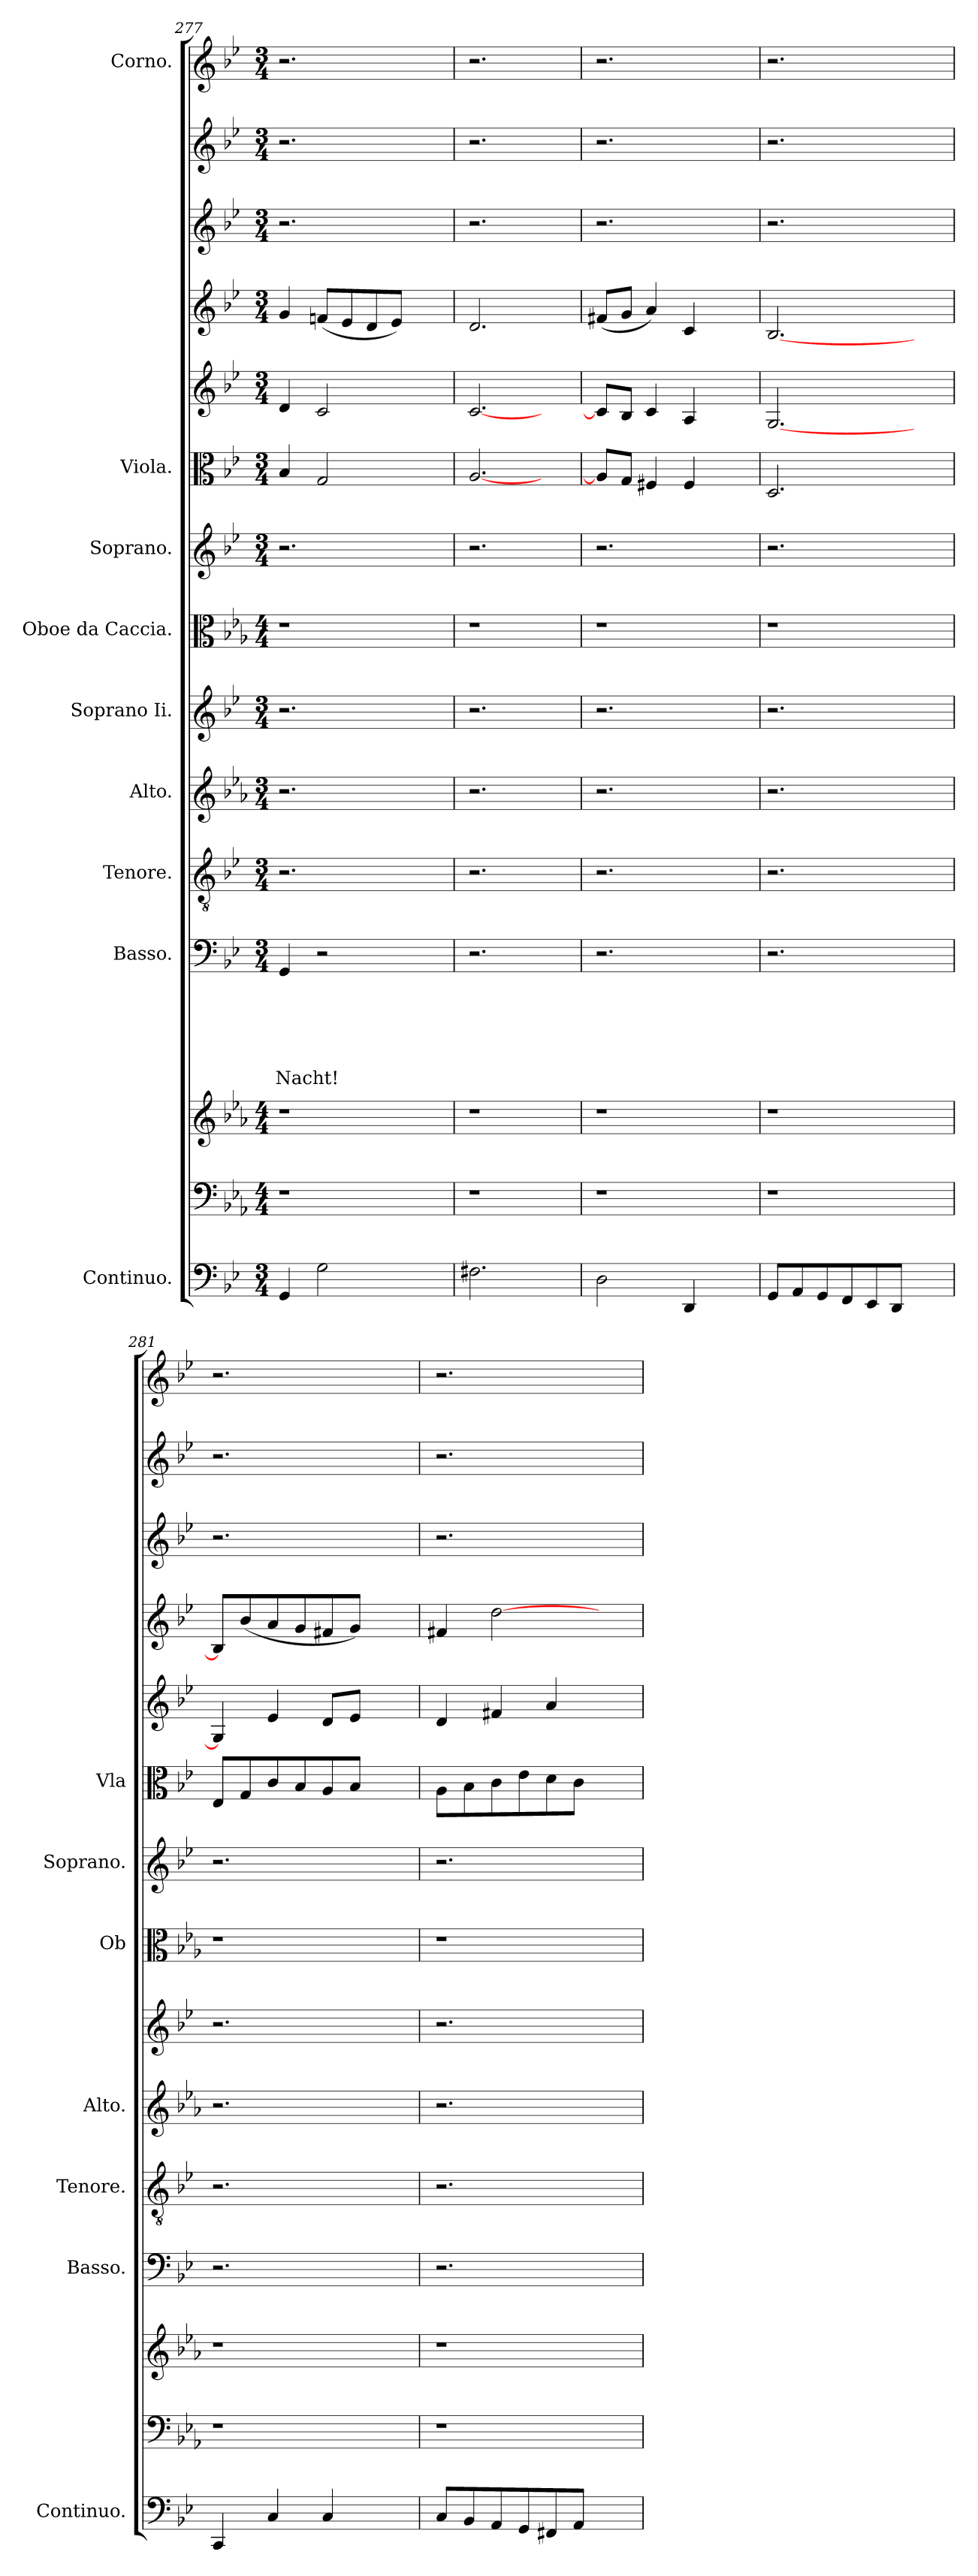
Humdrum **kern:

**kern	**kern	**kern	**kern	**text	**text	**text	**text	**text	**text	**kern	**kern	**kern	**kern	**kern	**kern	**kern	**kern	**kern	**kern	**kern
*part15	*part14	*part13	*part12	*part12	*part12	*part12	*part12	*part12	*part12	*part11	*part10	*part9	*part8	*part7	*part6	*part5	*part4	*part3	*part2	*part1
*staff15	*staff14	*staff13	*staff12	*staff12	*staff12	*staff12	*staff12	*staff12	*staff12	*staff11	*staff10	*staff9	*staff8	*staff7	*staff6	*staff5	*staff4	*staff3	*staff2	*staff1
*I"Continuo.	*	*	*I"Basso.	*	*	*	*	*	*	*I"Tenore.	*I"Alto.	*I"Soprano Ii.	*I"Oboe da Caccia.	*I"Soprano.	*I"Viola.	*	*	*	*	*I"Corno.
*I'Continuo.	*	*	*I'Basso.	*	*	*	*	*	*	*I'Tenore.	*I'Alto.	*	*I'Ob	*I'Soprano.	*I'Vla	*	*	*	*	*
*clefF4	*clefF4	*clefG2	*clefF4	*	*	*	*	*	*	*clefGv2	*clefG2	*clefG2	*clefC3	*clefG2	*clefC3	*clefG2	*clefG2	*clefG2	*clefG2	*clefG2
*k[b-e-]	*k[b-e-a-]	*k[b-e-a-]	*k[b-e-]	*	*	*	*	*	*	*k[b-e-]	*k[b-e-a-]	*k[b-e-]	*k[b-e-a-]	*k[b-e-]	*k[b-e-]	*k[b-e-]	*k[b-e-]	*k[b-e-]	*k[b-e-]	*k[b-e-]
*B-:	*E-:	*E-:	*B-:	*	*	*	*	*	*	*B-:	*E-:	*B-:	*E-:	*B-:	*B-:	*B-:	*B-:	*B-:	*B-:	*B-:
*M3/4	*M4/4	*M4/4	*M3/4	*	*	*	*	*	*	*M3/4	*M3/4	*M3/4	*M4/4	*M3/4	*M3/4	*M3/4	*M3/4	*M3/4	*M3/4	*M3/4
=277	=277	=277	=277	=277	=277	=277	=277	=277	=277	=277	=277	=277	=277	=277	=277	=277	=277	=277	=277	=277
!	!	!	!	!	!	!	!	!	!LO:LY:b	!	!	!	!	!	!	!	!	!	!	!
4GG/	1r	1r	4GG/	.	.	.	.	.	Nacht!	2.r	2.r	2.r	1r	2.r	4B-/	4d/	4g/	2.r	2.r	2.r
2G\	.	.	2r	.	.	.	.	.	.	.	.	.	.	.	2G/	2c/	(<8fn/L	.	.	.
.	.	.	.	.	.	.	.	.	.	.	.	.	.	.	.	.	8e-/	.	.	.
.	.	.	.	.	.	.	.	.	.	.	.	.	.	.	.	.	8d/	.	.	.
.	.	.	.	.	.	.	.	.	.	.	.	.	.	.	.	.	8e-/J)	.	.	.
4ryy	.	.	4ryy	.	.	.	.	.	.	4ryy	4ryy	4ryy	.	4ryy	4ryy	4ryy	4ryy	4ryy	4ryy	4ryy
=278	=278	=278	=278	=278	=278	=278	=278	=278	=278	=278	=278	=278	=278	=278	=278	=278	=278	=278	=278	=278
2.F#X\	1r	1r	2.r	.	.	.	.	.	.	2.r	2.r	2.r	1r	2.r	[<2.A/	[<2.c/	2.d/	2.r	2.r	2.r
4ryy	.	.	4ryy	.	.	.	.	.	.	4ryy	4ryy	4ryy	.	4ryy	4ryy	4ryy	4ryy	4ryy	4ryy	4ryy
=279	=279	=279	=279	=279	=279	=279	=279	=279	=279	=279	=279	=279	=279	=279	=279	=279	=279	=279	=279	=279
2D\	1r	1r	2.r	.	.	.	.	.	.	2.r	2.r	2.r	1r	2.r	8A/L]	8c/L]	(<8f#X/L	2.r	2.r	2.r
.	.	.	.	.	.	.	.	.	.	.	.	.	.	.	8G/J	8B-/J	8g/J	.	.	.
.	.	.	.	.	.	.	.	.	.	.	.	.	.	.	4F#X/	4c/	4a/)	.	.	.
4DD/	.	.	.	.	.	.	.	.	.	.	.	.	.	.	4F#/	4A/	4c/	.	.	.
4ryy	.	.	4ryy	.	.	.	.	.	.	4ryy	4ryy	4ryy	.	4ryy	4ryy	4ryy	4ryy	4ryy	4ryy	4ryy
!!LO:PB:g=z
=280	=280	=280	=280	=280	=280	=280	=280	=280	=280	=280	=280	=280	=280	=280	=280	=280	=280	=280	=280	=280
8GG/L	1r	1r	2.r	.	.	.	.	.	.	2.r	2.r	2.r	1r	2.r	2.D/	[<2.G/	[<2.B-/	2.r	2.r	2.r
8AA/	.	.	.	.	.	.	.	.	.	.	.	.	.	.	.	.	.	.	.	.
8GG/	.	.	.	.	.	.	.	.	.	.	.	.	.	.	.	.	.	.	.	.
8FF/	.	.	.	.	.	.	.	.	.	.	.	.	.	.	.	.	.	.	.	.
8EE-/	.	.	.	.	.	.	.	.	.	.	.	.	.	.	.	.	.	.	.	.
8DD/J	.	.	.	.	.	.	.	.	.	.	.	.	.	.	.	.	.	.	.	.
4ryy	.	.	4ryy	.	.	.	.	.	.	4ryy	4ryy	4ryy	.	4ryy	4ryy	4ryy	4ryy	4ryy	4ryy	4ryy
=281	=281	=281	=281	=281	=281	=281	=281	=281	=281	=281	=281	=281	=281	=281	=281	=281	=281	=281	=281	=281
4CC/	1r	1r	2.r	.	.	.	.	.	.	2.r	2.r	2.r	1r	2.r	8E-/L	4G/]	8B-/L]	2.r	2.r	2.r
.	.	.	.	.	.	.	.	.	.	.	.	.	.	.	8G/	.	(<8b-/	.	.	.
4C/	.	.	.	.	.	.	.	.	.	.	.	.	.	.	8c/	4e-/	8a/	.	.	.
.	.	.	.	.	.	.	.	.	.	.	.	.	.	.	8B-/	.	8g/	.	.	.
4C/	.	.	.	.	.	.	.	.	.	.	.	.	.	.	8A/	8d/L	8f#X/	.	.	.
.	.	.	.	.	.	.	.	.	.	.	.	.	.	.	8B-/J	8e-/J	8g/J)	.	.	.
4ryy	.	.	4ryy	.	.	.	.	.	.	4ryy	4ryy	4ryy	.	4ryy	4ryy	4ryy	4ryy	4ryy	4ryy	4ryy
=282	=282	=282	=282	=282	=282	=282	=282	=282	=282	=282	=282	=282	=282	=282	=282	=282	=282	=282	=282	=282
8C/L	1r	1r	2.r	.	.	.	.	.	.	2.r	2.r	2.r	1r	2.r	8A\L	4d/	4f#X/	2.r	2.r	2.r
8BB-/	.	.	.	.	.	.	.	.	.	.	.	.	.	.	8B-\	.	.	.	.	.
8AA/	.	.	.	.	.	.	.	.	.	.	.	.	.	.	8c\	4f#X/	[>2dd\	.	.	.
8GG/	.	.	.	.	.	.	.	.	.	.	.	.	.	.	8e-\	.	.	.	.	.
8FF#X/	.	.	.	.	.	.	.	.	.	.	.	.	.	.	8d\	4a/	.	.	.	.
8AA/J	.	.	.	.	.	.	.	.	.	.	.	.	.	.	8c\J	.	.	.	.	.
4ryy	.	.	4ryy	.	.	.	.	.	.	4ryy	4ryy	4ryy	.	4ryy	4ryy	4ryy	4ryy	4ryy	4ryy	4ryy
=	=	=	=	=	=	=	=	=	=	=	=	=	=	=	=	=	=	=	=	=
*-	*-	*-	*-	*-	*-	*-	*-	*-	*-	*-	*-	*-	*-	*-	*-	*-	*-	*-	*-	*-
